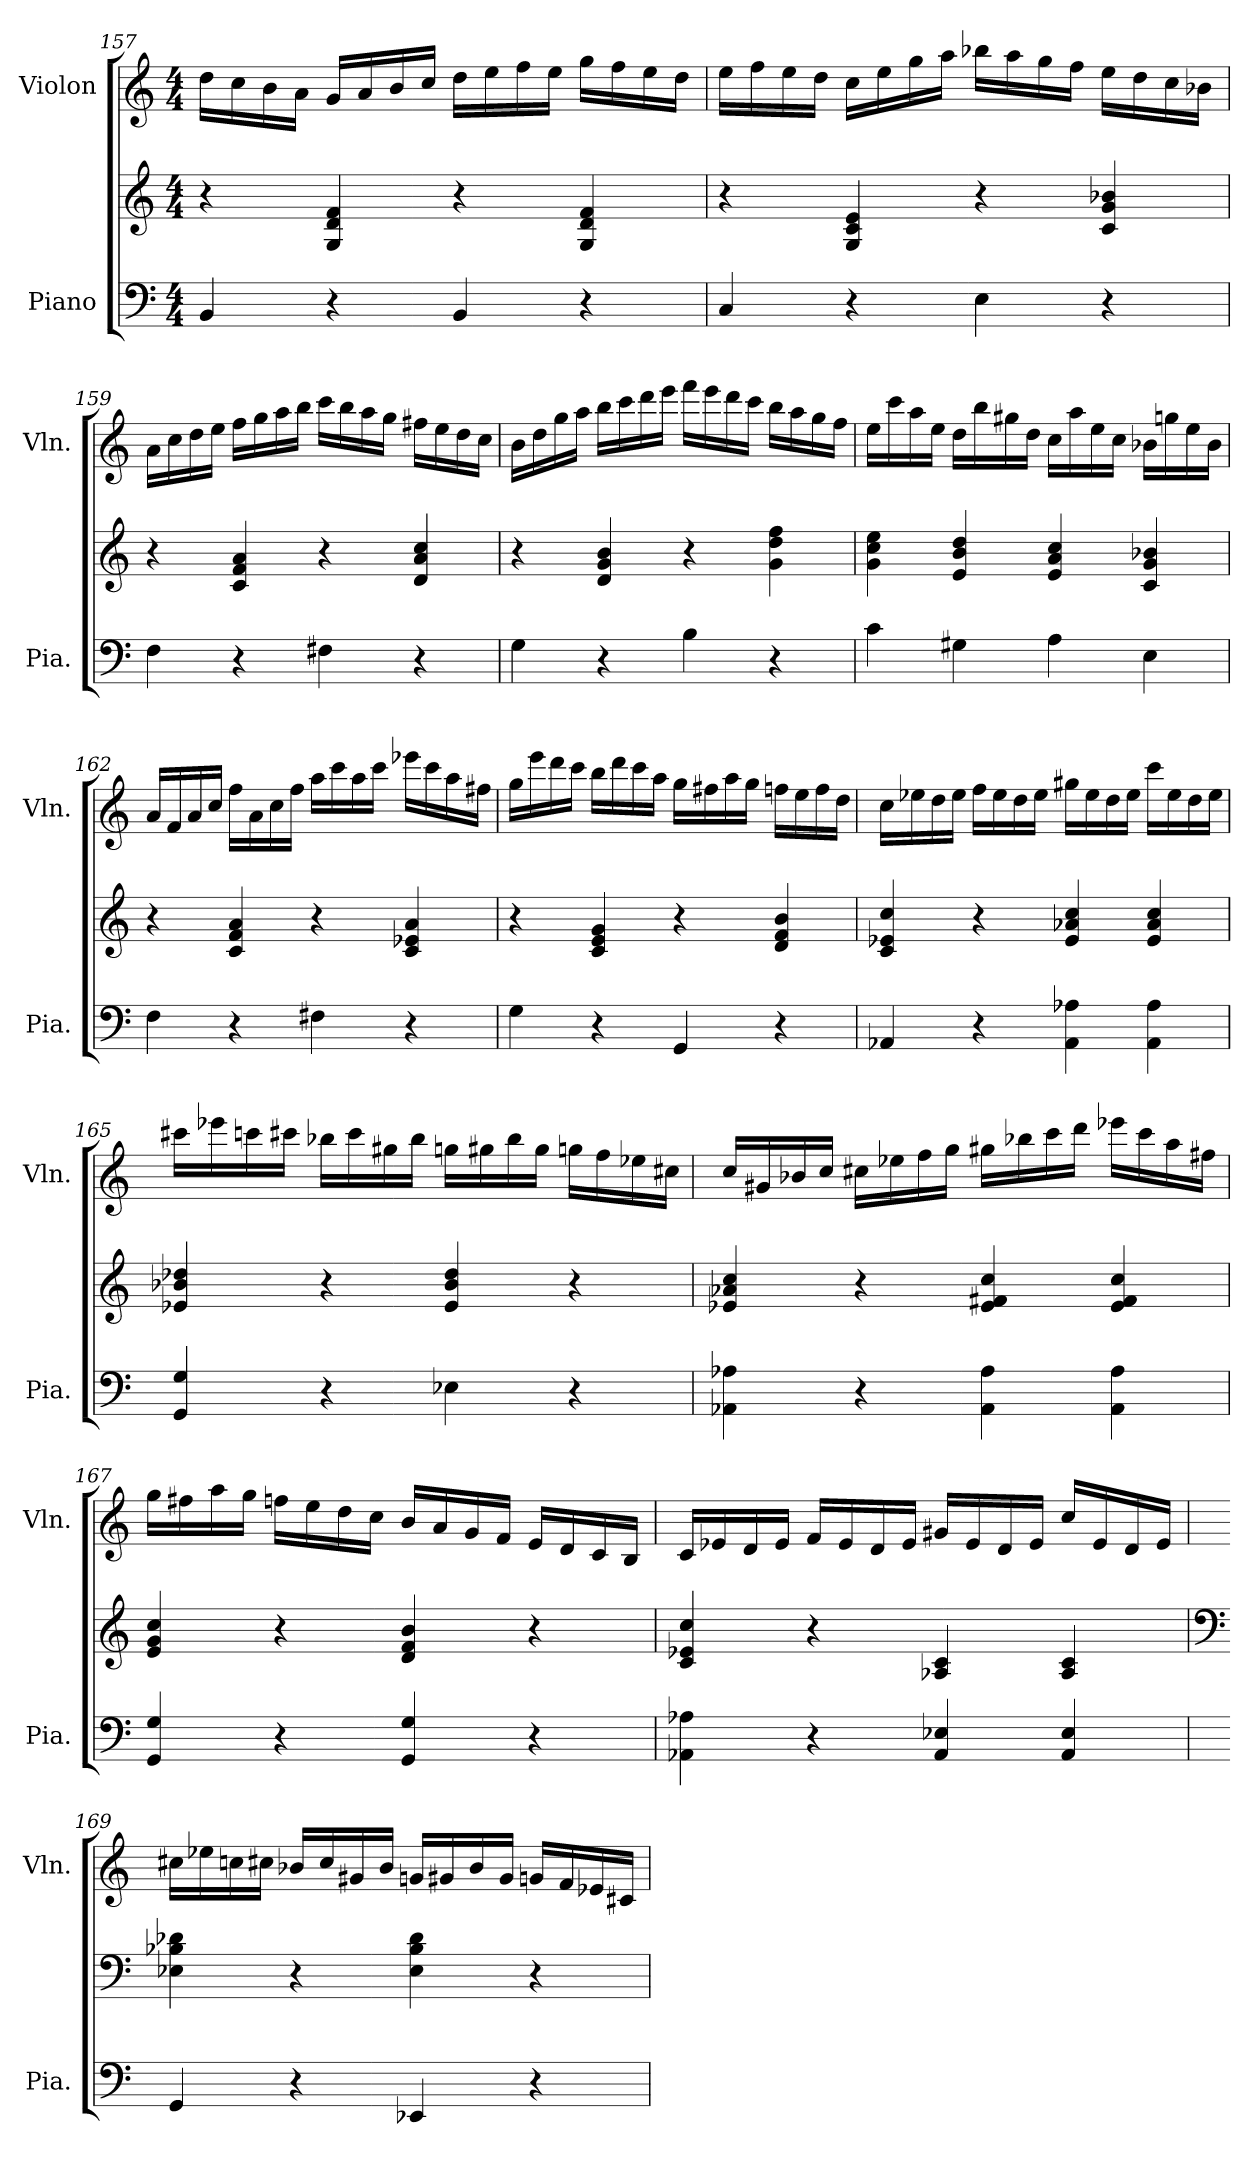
**kern	**kern	**kern
*part2	*part2	*part1
*staff3	*staff2	*staff1
*I"Piano	*	*I"Violon
*I'Pia.	*	*I'Vln.
*clefF4	*clefG2	*clefG2
*k[]	*k[]	*k[]
*M4/4	*M4/4	*M4/4
=157	=157	=157
4BB/	4r	16dd\LL
.	.	16cc\
.	.	16b\
.	.	16a\JJ
4r	4G/ 4d/ 4f/	16g/LL
.	.	16a/
.	.	16b/
.	.	16cc/JJ
4BB/	4r	16dd\LL
.	.	16ee\
.	.	16ff\
.	.	16ee\JJ
4r	4G/ 4d/ 4f/	16gg\LL
.	.	16ff\
.	.	16ee\
.	.	16dd\JJ
!!LO:PB:g=z
=158	=158	=158
4C/	4r	16ee\LL
.	.	16ff\
.	.	16ee\
.	.	16dd\JJ
4r	4G/ 4c/ 4e/	16cc\LL
.	.	16ee\
.	.	16gg\
.	.	16aa\JJ
4E\	4r	16bb-X\LL
.	.	16aa\
.	.	16gg\
.	.	16ff\JJ
4r	4c/ 4g/ 4b-X/	16ee\LL
.	.	16dd\
.	.	16cc\
.	.	16b-X\JJ
=159	=159	=159
4F\	4r	16a\LL
.	.	16cc\
.	.	16dd\
.	.	16ee\JJ
4r	4c/ 4f/ 4a/	16ff\LL
.	.	16gg\
.	.	16aa\
.	.	16bb\JJ
4F#X\	4r	16ccc\LL
.	.	16bb\
.	.	16aa\
.	.	16gg\JJ
4r	4d/ 4a/ 4cc/	16ff#X\LL
.	.	16ee\
.	.	16dd\
.	.	16cc\JJ
!!LO:LB:g=z
=160	=160	=160
4G\	4r	16b\LL
.	.	16dd\
.	.	16gg\
.	.	16aa\JJ
4r	4d/ 4g/ 4b/	16bb\LL
.	.	16ccc\
.	.	16ddd\
.	.	16eee\JJ
4B\	4r	16fff\LL
.	.	16eee\
.	.	16ddd\
.	.	16ccc\JJ
*	*	*MM110
4r	4g\ 4dd\ 4ff\	16bb\LL
.	.	16aa\
.	.	16gg\
.	.	16ff\JJ
=161	=161	=161
*	*	*MM100
4c\	4g\ 4cc\ 4ee\	16ee\LL
.	.	16ccc\
.	.	16aa\
.	.	16ee\JJ
4G#X\	4e/ 4b/ 4dd/	16dd\LL
.	.	16bb\
.	.	16gg#X\
.	.	16dd\JJ
4A\	4e/ 4a/ 4cc/	16cc\LL
.	.	16aa\
.	.	16ee\
.	.	16cc\JJ
4E\	4c/ 4g/ 4b-X/	16b-X\LL
.	.	16ggn\
.	.	16ee\
.	.	16b-\JJ
!!LO:LB:g=z
=162	=162	=162
*	*	*MM120
4F\	4r	16a/LL
.	.	16f/
.	.	16a/
.	.	16cc/JJ
4r	4c/ 4f/ 4a/	16ff\LL
.	.	16a\
.	.	16cc\
.	.	16ff\JJ
4F#X\	4r	16aa\LL
.	.	16ccc\
.	.	16aa\
.	.	16ccc\JJ
4r	4c/ 4e-X/ 4a/	16eee-X\LL
.	.	16ccc\
.	.	16aa\
.	.	16ff#X\JJ
=163	=163	=163
4G\	4r	16gg\LL
.	.	16eee\
.	.	16ddd\
.	.	16ccc\JJ
4r	4c/ 4e/ 4g/	16bb\LL
.	.	16ddd\
.	.	16ccc\
.	.	16aa\JJ
4GG/	4r	16gg\LL
.	.	16ff#X\
.	.	16aa\
.	.	16gg\JJ
4r	4d/ 4f/ 4b/	16ffn\LL
.	.	16ee\
.	.	16ff\
.	.	16dd\JJ
!!LO:LB:g=z
=164	=164	=164
4AA-X/	4c/ 4e-X/ 4cc/	16cc\LL
.	.	16ee-X\
.	.	16dd\
.	.	16ee-\JJ
4r	4r	16ff\LL
.	.	16ee-\
.	.	16dd\
.	.	16ee-\JJ
4AA-\ 4A-X\	4e-/ 4a-X/ 4cc/	16gg#X\LL
.	.	16ee-\
.	.	16dd\
.	.	16ee-\JJ
4AA-\ 4A-\	4e-/ 4a-/ 4cc/	16ccc\LL
.	.	16ee-\
.	.	16dd\
.	.	16ee-\JJ
=165	=165	=165
4GG/ 4G/	4e-X/ 4b-X/ 4dd-X/	16ccc#X\LL
.	.	16eee-X\
.	.	16cccn\
.	.	16ccc#X\JJ
4r	4r	16bb-X\LL
.	.	16ccc#\
.	.	16gg#X\
.	.	16bb-\JJ
4E-X\	4e-/ 4b-/ 4dd-/	16ggn\LL
.	.	16gg#X\
.	.	16bb-\
.	.	16gg#\JJ
4r	4r	16ggn\LL
.	.	16ff\
.	.	16ee-X\
.	.	16cc#X\JJ
!!LO:PB:g=z
=166	=166	=166
4AA-X\ 4A-X\	4e-X/ 4a-X/ 4cc/	16cc/LL
.	.	16g#X/
.	.	16b-X/
.	.	16cc/JJ
4r	4r	16cc#X\LL
.	.	16ee-X\
.	.	16ff\
.	.	16gg\JJ
4AA-\ 4A-\	4e-/ 4f#X/ 4cc/	16gg#X\LL
.	.	16bb-X\
.	.	16ccc\
.	.	16ddd\JJ
4AA-\ 4A-\	4e-/ 4f#/ 4cc/	16eee-X\LL
.	.	16ccc\
.	.	16aa\
.	.	16ff#X\JJ
=167	=167	=167
4GG/ 4G/	4e/ 4g/ 4cc/	16gg\LL
.	.	16ff#X\
.	.	16aa\
.	.	16gg\JJ
4r	4r	16ffn\LL
.	.	16ee\
.	.	16dd\
.	.	16cc\JJ
4GG/ 4G/	4d/ 4f/ 4b/	16b/LL
.	.	16a/
.	.	16g/
.	.	16f/JJ
4r	4r	16e/LL
.	.	16d/
.	.	16c/
.	.	16B/JJ
!!LO:LB:g=z
=168	=168	=168
4AA-X\ 4A-X\	4c/ 4e-X/ 4cc/	16c/LL
.	.	16e-X/
.	.	16d/
.	.	16e-/JJ
4r	4r	16f/LL
.	.	16e-/
.	.	16d/
.	.	16e-/JJ
4AA-/ 4E-X/	4A-X/ 4c/	16g#X/LL
.	.	16e-/
.	.	16d/
.	.	16e-/JJ
4AA-/ 4E-/	4A-/ 4c/	16cc/LL
.	.	16e-/
.	.	16d/
.	.	16e-/JJ
=169	=169	=169
*	*clefF4	*
4GG/	4E-X\ 4B-X\ 4d-X\	16cc#X\LL
.	.	16ee-X\
.	.	16ccn\
.	.	16cc#X\JJ
4r	4r	16b-X/LL
.	.	16cc#/
.	.	16g#X/
.	.	16b-/JJ
4EE-X/	4E-\ 4B-\ 4d-\	16gn/LL
.	.	16g#X/
.	.	16b-/
.	.	16g#/JJ
4r	4r	16gn/LL
.	.	16f/
.	.	16e-X/
.	.	16c#X/JJ
=	=	=
*-	*-	*-
